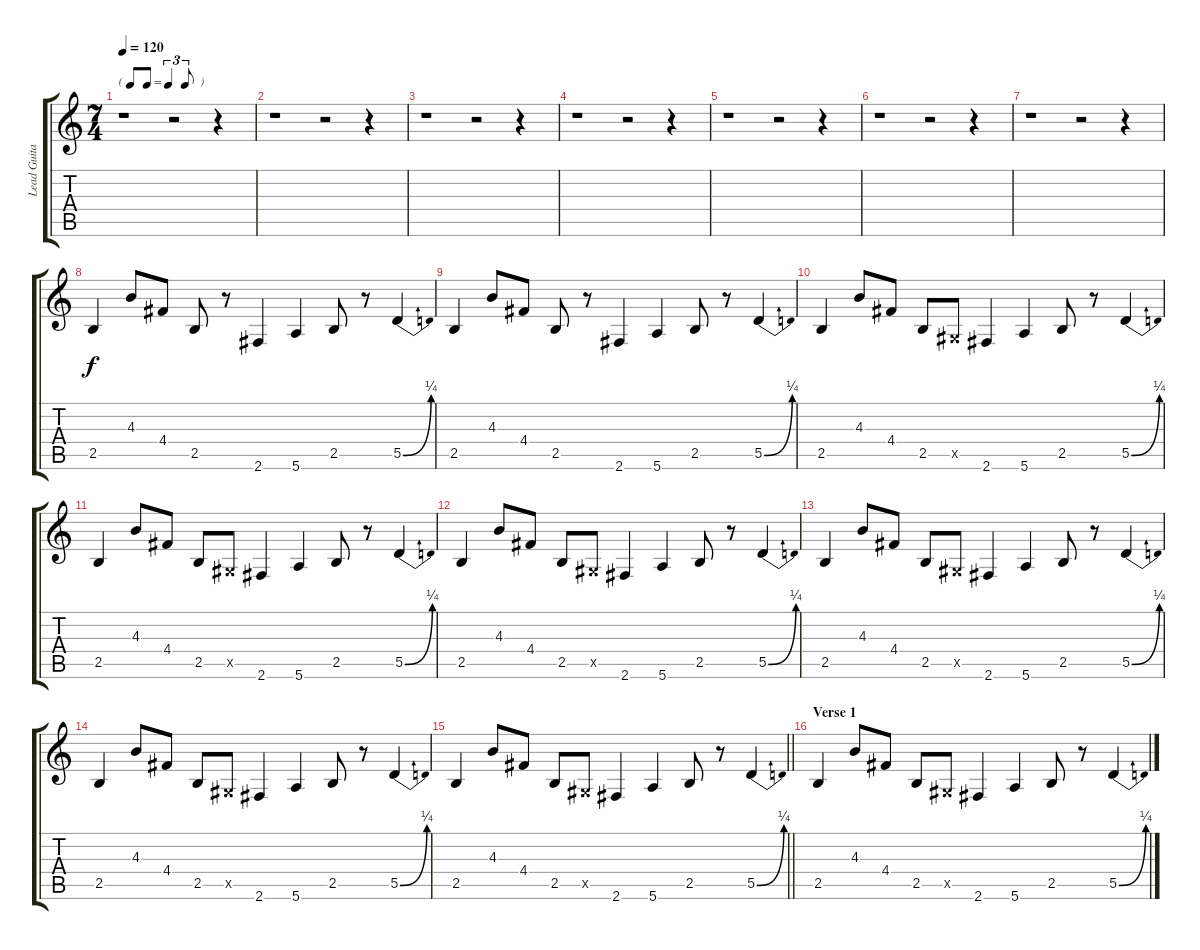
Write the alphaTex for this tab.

\track ("Lead Guitar (Gilmour)" "Lead Guita") {instrument electricguitarclean}
\staff {score tabs}
\tuning (E4 B3 G3 D3 A2 E2) {hide}
\ts (7 4)
\tf triplet8th
\tempo 120
\clef g2
\ks c
r.1{dy f instrument electricguitarclean} r.2 r.4 |
r.1 r.2 r.4 |
r.1 r.2 r.4 |
r.1 r.2 r.4 |
r.1 r.2 r.4 |
r.1 r.2 r.4 |
r.1 r.2 r.4 |
2.5.4 4.3.8 4.4.8 2.5.8 r.8 2.6.4 5.6.4 2.5.8 r.8 5.5{be (bend 0 0 60 1)}.4 |
2.5.4 4.3.8 4.4.8 2.5.8 r.8 2.6.4 5.6.4 2.5.8 r.8 5.5{be (bend 0 0 60 1)}.4 |
2.5.4 4.3.8 4.4.8 2.5.8 -1.5{x}.8 2.6.4 5.6.4 2.5.8 r.8 5.5{be (bend 0 0 60 1)}.4 |
2.5.4 4.3.8 4.4.8 2.5.8 -1.5{x}.8 2.6.4 5.6.4 2.5.8 r.8 5.5{be (bend 0 0 60 1)}.4 |
2.5.4 4.3.8 4.4.8 2.5.8 -1.5{x}.8 2.6.4 5.6.4 2.5.8 r.8 5.5{be (bend 0 0 60 1)}.4 |
2.5.4 4.3.8 4.4.8 2.5.8 -1.5{x}.8 2.6.4 5.6.4 2.5.8 r.8 5.5{be (bend 0 0 60 1)}.4 |
2.5.4 4.3.8 4.4.8 2.5.8 -1.5{x}.8 2.6.4 5.6.4 2.5.8 r.8 5.5{be (bend 0 0 60 1)}.4 |
\barLineRight lightlight
2.5.4 4.3.8 4.4.8 2.5.8 -1.5{x}.8 2.6.4 5.6.4 2.5.8 r.8 5.5{be (bend 0 0 60 1)}.4 |
\section ("" "Verse 1")
2.5.4 4.3.8 4.4.8 2.5.8 -1.5{x}.8 2.6.4 5.6.4 2.5.8 r.8 5.5{be (bend 0 0 60 1)}.4
